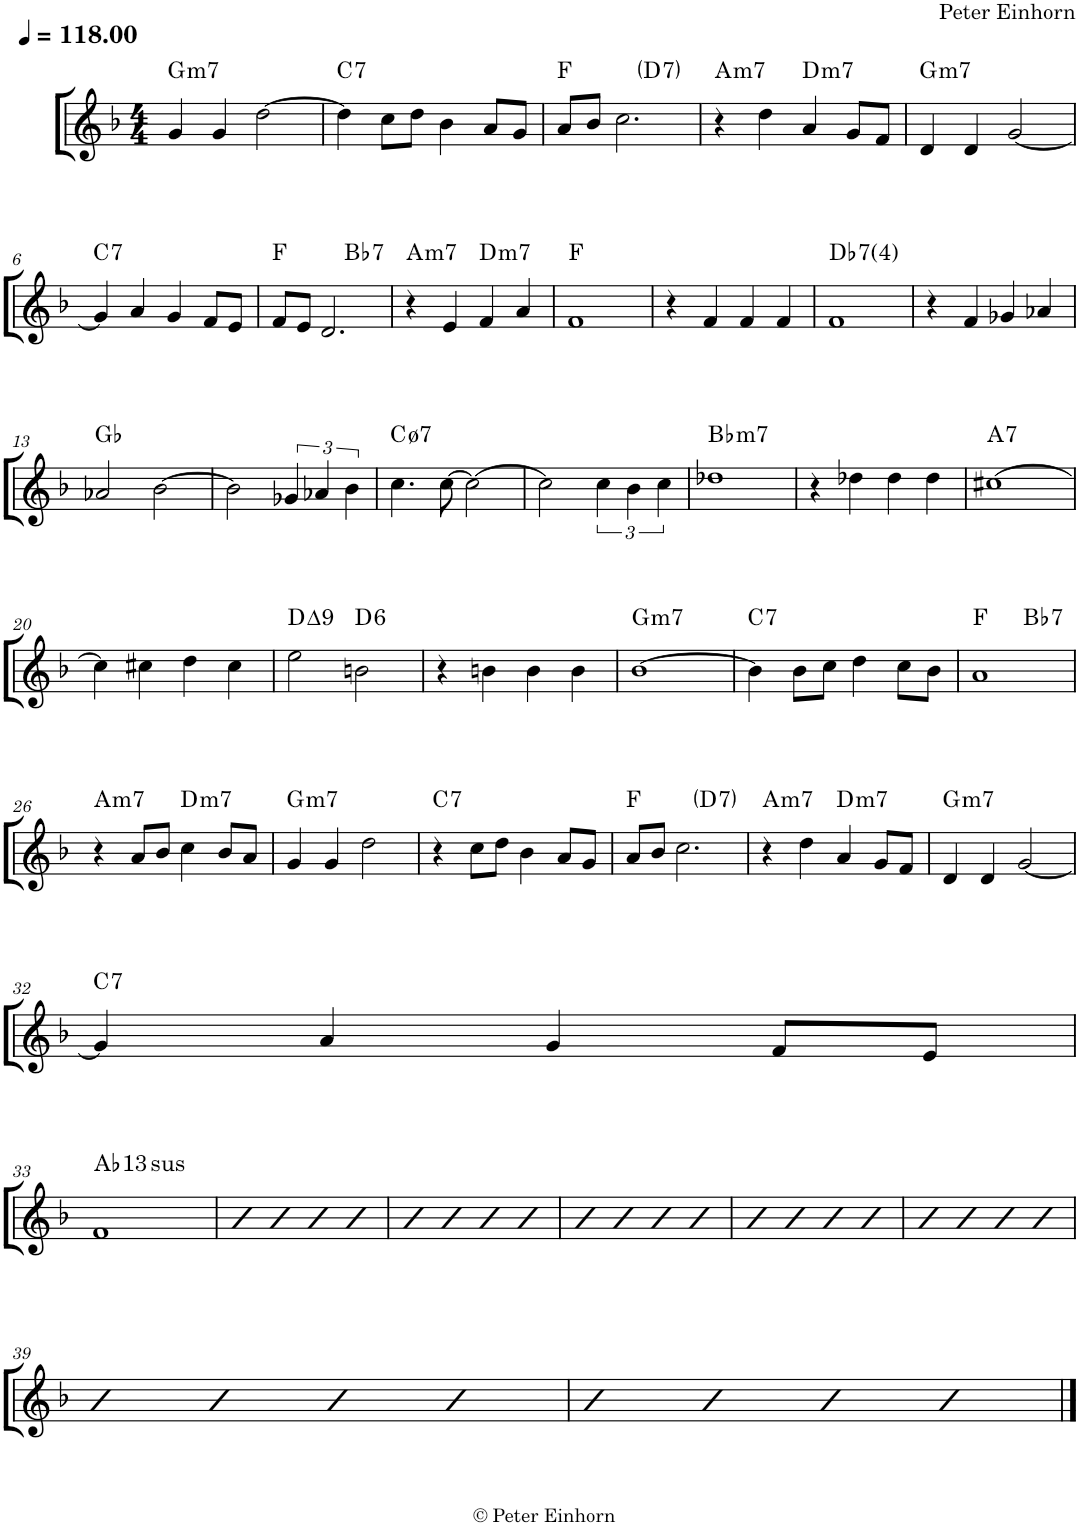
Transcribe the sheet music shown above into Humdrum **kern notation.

**kern	**harte
*part1	*part1
*staff1	*
*I"Treble	*
*I'Tre.	*
*clefG2	*
*k[b-]	*
*F:	*
*M4/4	*
*MM118	*
=1	=1
!	!LO:H:kt=m7
4g/	G:min7
4g/	.
[2dd\	.
=2	=2
!	!LO:H:kt=7
4dd\]	C:7
8cc\L	.
8dd\J	.
4b-\	.
8a/L	.
8g/J	.
=3	=3
*^	*
8a/L	2ryy	F:maj
8b-/J	.	.
2.cc\	.	.
!	!	!LO:H:kt=7
.	2ryy	D:7
=4	=4	=4
!	!	!LO:H:kt=m7
*v	*v	*
4r	A:min7
4dd\	.
!	!LO:H:kt=m7
4a/	D:min7
8g/L	.
8f/J	.
=5	=5
!	!LO:H:kt=m7
4d/	G:min7
4d/	.
[2g/	.
!!LO:LB:g=z
=6	=6
!	!LO:H:kt=7
4g/]	C:7
4a/	.
4g/	.
8f/L	.
8e/J	.
=7	=7
*^	*
8f/L	2ryy	F:maj
8e/J	.	.
2.d/	.	.
!	!	!LO:H:kt=7
.	2ryy	Bb:7
=8	=8	=8
!	!	!LO:H:kt=m7
*v	*v	*
4r	A:min7
4e/	.
!	!LO:H:kt=m7
4f/	D:min7
4a/	.
=9	=9
1f	F:maj
=10	=10
4r	.
4f/	.
4f/	.
4f/	.
=11	=11
!	!LO:H:kt=7
1f	Db:7(4)
=12	=12
4r	.
4f/	.
4g-X/	.
4a-X/	.
!!LO:LB:g=z
=13	=13
2a-X/	Gb:maj
[2b-\	.
=14	=14
2b-\]	.
6g-X/	.
6a-X/	.
6b-\	.
=15	=15
!	!LO:H:kt=7
4.cc\	C:hdim7
[8cc\	.
2cc\_	.
=16	=16
2cc\]	.
6cc\	.
6b-\	.
6cc\	.
=17	=17
!	!LO:H:kt=m7
1dd-X	Bb:min7
=18	=18
4r	.
4dd-X\	.
4dd-\	.
4dd-\	.
=19	=19
!	!LO:H:kt=7
[1cc#X	A:7
!!LO:LB:g=z
=20	=20
4cc#\]	.
4cc#X\	.
4dd\	.
4cc#\	.
=21	=21
!	!LO:H:kt=∆
2ee\	.
!	!LO:H:kt=6
2bn\	D:maj6
=22	=22
4r	.
4bn\	.
4b\	.
4b\	.
=23	=23
!	!LO:H:kt=m7
[1b-	G:min7
=24	=24
!	!LO:H:kt=7
4b-\]	C:7
8b-\L	.
8cc\J	.
4dd\	.
8cc\L	.
8b-\J	.
=25	=25
*^	*
1a	2ryy	F:maj
!	!	!LO:H:kt=7
.	2ryy	Bb:7
!!LO:LB:g=z	!!
=26	=26	=26
!	!	!LO:H:kt=m7
*v	*v	*
4r	A:min7
8a/L	.
8b-/J	.
!	!LO:H:kt=m7
4cc\	D:min7
8b-/L	.
8a/J	.
=27	=27
!	!LO:H:kt=m7
4g/	G:min7
4g/	.
2dd\	.
=28	=28
!	!LO:H:kt=7
4r	C:7
8cc\L	.
8dd\J	.
4b-\	.
8a/L	.
8g/J	.
=29	=29
*^	*
8a/L	2ryy	F:maj
8b-/J	.	.
2.cc\	.	.
!	!	!LO:H:kt=7
.	2ryy	D:7
=30	=30	=30
!	!	!LO:H:kt=m7
*v	*v	*
4r	A:min7
4dd\	.
!	!LO:H:kt=m7
4a/	D:min7
8g/L	.
8f/J	.
=31	=31
!	!LO:H:kt=m7
4d/	G:min7
4d/	.
[2g/	.
!!LO:LB:g=z
=32	=32
!	!LO:H:kt=7
4g/]	C:7
4a/	.
4g/	.
8f/L	.
8e/J	.
!!LO:LB:g=z
=33	=33
!	!LO:H:n=1:kt=13
!	!LO:H:n=2:kt=sus
1f	Ab:9(11,13) N
=34	=34
4b-	.
4b-	.
4b-	.
4b-	.
=35	=35
4b-	.
4b-	.
4b-	.
4b-	.
=36	=36
4b-	.
4b-	.
4b-	.
4b-	.
=37	=37
4b-	.
4b-	.
4b-	.
4b-	.
=38	=38
4b-	.
4b-	.
4b-	.
4b-	.
!!LO:LB:g=z
=39	=39
4b-	.
4b-	.
4b-	.
4b-	.
=40	=40
4b-	.
4b-	.
4b-	.
4b-	.
==	==
*-	*-
